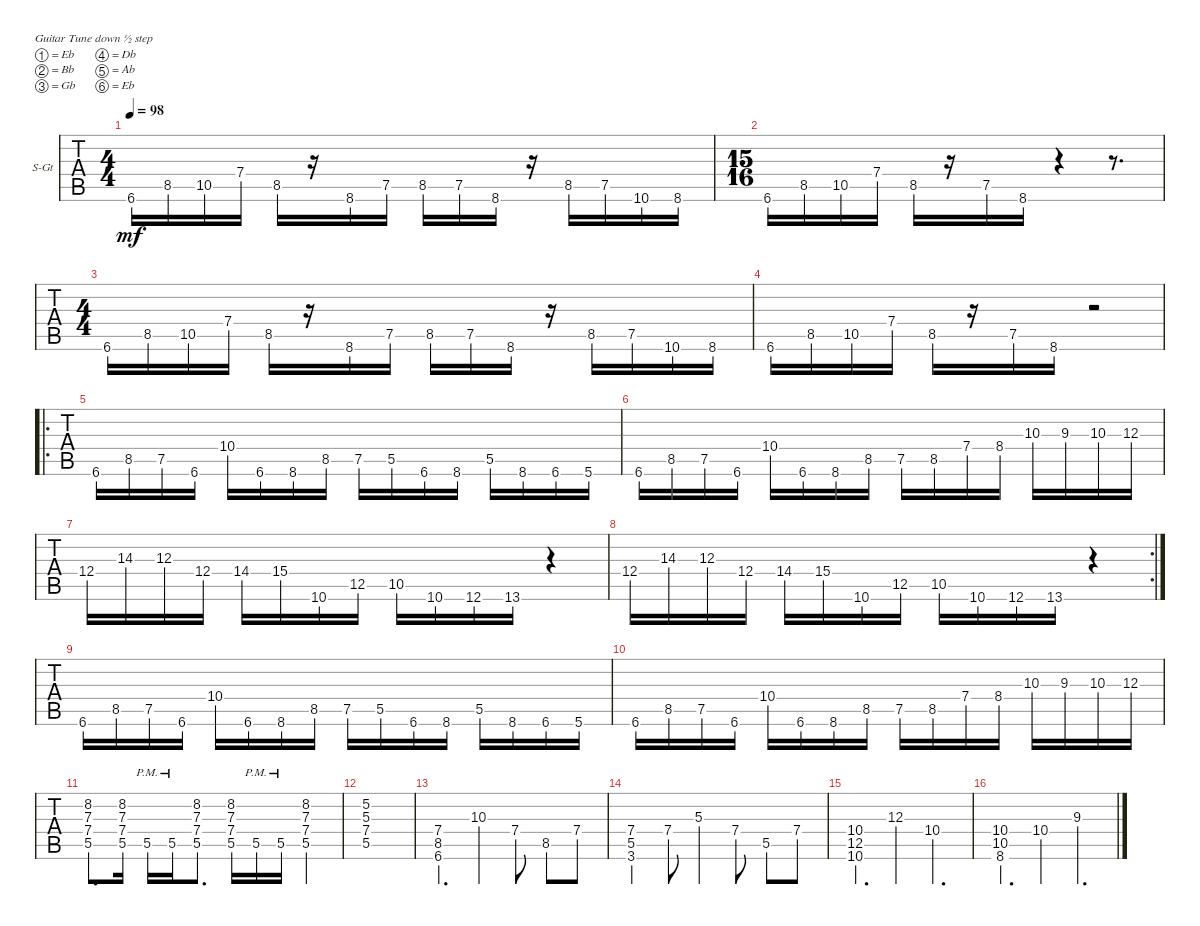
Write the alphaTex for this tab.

\defaultSystemsLayout 4
\bracketExtendMode groupsimilarinstruments
\firstSystemTrackNameOrientation horizontal
\otherSystemsTrackNameOrientation horizontal
\track ("Steel Guitar" "S-Gt") {instrument acousticguitarsteel}
\staff {tabs}
\tuning (Eb4 Bb3 Gb3 Db3 Ab2 Eb2)
\ts (4 4)
\tempo 98
\clef g2
\ks c
6.6.16{dy mf instrument acousticguitarsteel} 8.5.16 10.5.16 7.4.16 8.5.16 r.16 8.6.16 7.5.16 8.5.16 7.5.16 8.6.16 r.16 8.5.16 7.5.16 10.6.16 8.6.16 |
\ts (15 16)
6.6.16 8.5.16 10.5.16 7.4.16 8.5.16 r.16 7.5.16 8.6.16 r.4 r.8{d} |
\ts (4 4)
6.6.16 8.5.16 10.5.16 7.4.16 8.5.16 r.16 8.6.16 7.5.16 8.5.16 7.5.16 8.6.16 r.16 8.5.16 7.5.16 10.6.16 8.6.16 |
6.6.16 8.5.16 10.5.16 7.4.16 8.5.16 r.16 7.5.16 8.6.16 r.2 |
\ro
6.6.16 8.5.16 7.5.16 6.6.16 10.4.16 6.6.16 8.6.16 8.5.16 7.5.16 5.5.16 6.6.16 8.6.16 5.5.16 8.6.16 6.6.16 5.6.16 |
6.6.16 8.5.16 7.5.16 6.6.16 10.4.16 6.6.16 8.6.16 8.5.16 7.5.16 8.5.16 7.4.16 8.4.16 10.3.16 9.3.16 10.3.16 12.3.16 |
12.4.16 14.3.16 12.3.16 12.4.16 14.4.16 15.4.16 10.6.16 12.5.16 10.5.16 10.6.16 12.6.16 13.6.16 r.4 |
\rc 2
12.4.16 14.3.16 12.3.16 12.4.16 14.4.16 15.4.16 10.6.16 12.5.16 10.5.16 10.6.16 12.6.16 13.6.16 r.4 |
6.6.16 8.5.16 7.5.16 6.6.16 10.4.16 6.6.16 8.6.16 8.5.16 7.5.16 5.5.16 6.6.16 8.6.16 5.5.16 8.6.16 6.6.16 5.6.16 |
6.6.16 8.5.16 7.5.16 6.6.16 10.4.16 6.6.16 8.6.16 8.5.16 7.5.16 8.5.16 7.4.16 8.4.16 10.3.16 9.3.16 10.3.16 12.3.16 |
(5.5 7.4 7.3 8.2).8{d} (5.5 7.4 7.3 8.2).16 5.5{pm}.16 5.5{pm}.16 (5.5 7.4 7.3 8.2).8{d} (5.5 7.4 7.3 8.2).16 5.5{pm}.16 5.5{pm}.16 (5.5 7.4 7.3 8.2).4 |
(5.5 7.4 5.3 5.2).1 |
(6.6 8.5 7.4).4{d} 10.3.4 7.4.8 8.5.8 7.4.8 |
(5.5 7.4 3.6).4 7.4.8 5.3.4 7.4.8 5.5.8 7.4.8 |
(10.6 12.5 10.4).4{d} 12.3.4 10.4.4{d} |
(10.5 10.4 8.6).4{d} 10.4.4 9.3.4{d}
